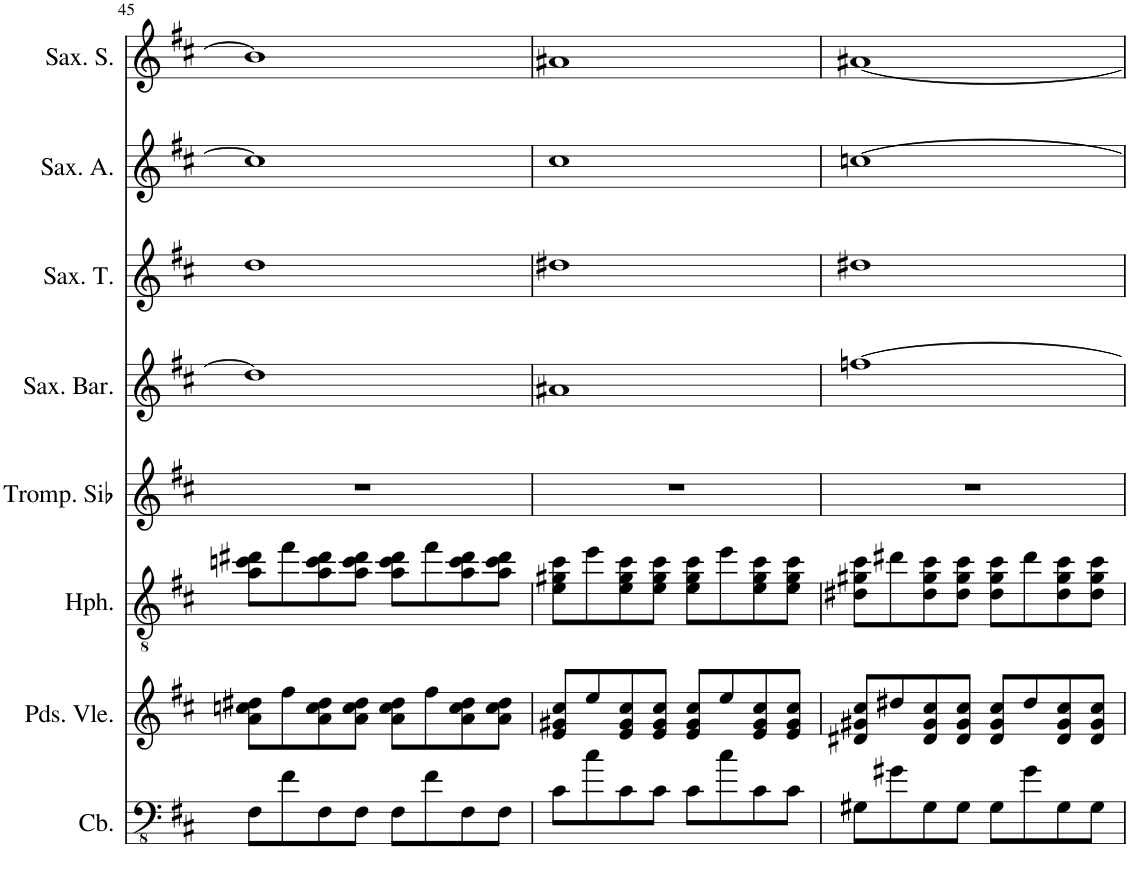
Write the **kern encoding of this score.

**kern	**kern	**kern	**kern	**kern	**kern	**kern	**kern
*part8	*part7	*part6	*part5	*part4	*part3	*part2	*part1
*staff8	*staff7	*staff6	*staff5	*staff4	*staff3	*staff2	*staff1
*I"Contrebasse, Contrabass Accomp	*I"Pardessus de viole, Violin Accomp	*I"Clarinette-Heckelphone, Oboe Accomp	*I"Trompette en Sib, Trumpet Accomp	*I"Saxophone Baryton, Baritone Sax	*I"Saxophone Ténor, Tenor Sax	*I"Saxophone Alto, Alto Sax	*I"Saxophone Soprano, Soprano Sax
*I'Cb.	*I'Pds. Vle.	*I'Hph.	*I'Tromp. Sib	*I'Sax. Bar.	*I'Sax. T.	*I'Sax. A.	*I'Sax. S.
!!LO:PB:g=z
*clefFv4	*clefG2	*clefGv2	*clefG2	*clefG2	*clefG2	*clefG2	*clefG2
*Trd7c12	*	*	*Trd1c2	*Trd12c21	*Trd8c14	*Trd5c9	*Trd1c2
*k[f#c#]	*k[f#c#]	*k[f#c#]	*k[f#c#]	*k[f#c#]	*k[f#c#]	*k[f#c#]	*k[f#c#]
*M4/4	*M4/4	*M4/4	*M4/4	*M4/4	*M4/4	*M4/4	*M4/4
=45	=45	=45	=45	=45	=45	=45	=45
8FF#\L	8a\ 8ccn\ 8dd#X\L	8a\ 8ccn\ 8dd#X\L	1r	1dd#]	1dd	1cc]	1b]
8F#\	8ff#\	8ff#\	.	.	.	.	.
8FF#\	8a\ 8cc\ 8dd#\	8a\ 8cc\ 8dd#\	.	.	.	.	.
8FF#\J	8a\ 8cc\ 8dd#\J	8a\ 8cc\ 8dd#\J	.	.	.	.	.
8FF#\L	8a\ 8cc\ 8dd#\L	8a\ 8cc\ 8dd#\L	.	.	.	.	.
8F#\	8ff#\	8ff#\	.	.	.	.	.
8FF#\	8a\ 8cc\ 8dd#\	8a\ 8cc\ 8dd#\	.	.	.	.	.
8FF#\J	8a\ 8cc\ 8dd#\J	8a\ 8cc\ 8dd#\J	.	.	.	.	.
=46	=46	=46	=46	=46	=46	=46	=46
8C#\L	8e/ 8g#X/ 8cc#/L	8e\ 8g#X\ 8cc#\L	1r	1a#X	1dd#X	1cc#	1a#X
8c#\	8ee/	8ee\	.	.	.	.	.
8C#\	8e/ 8g#/ 8cc#/	8e\ 8g#\ 8cc#\	.	.	.	.	.
8C#\J	8e/ 8g#/ 8cc#/J	8e\ 8g#\ 8cc#\J	.	.	.	.	.
8C#\L	8e/ 8g#/ 8cc#/L	8e\ 8g#\ 8cc#\L	.	.	.	.	.
8c#\	8ee/	8ee\	.	.	.	.	.
8C#\	8e/ 8g#/ 8cc#/	8e\ 8g#\ 8cc#\	.	.	.	.	.
8C#\J	8e/ 8g#/ 8cc#/J	8e\ 8g#\ 8cc#\J	.	.	.	.	.
=47	=47	=47	=47	=47	=47	=47	=47
8GG#X\L	8d#X/ 8g#X/ 8cc#/L	8d#X\ 8g#X\ 8cc#\L	1r	[1ffn	1dd#X	[1ccn	[1a#X
8G#X\	8dd#X/	8dd#X\	.	.	.	.	.
8GG#\	8d#/ 8g#/ 8cc#/	8d#\ 8g#\ 8cc#\	.	.	.	.	.
8GG#\J	8d#/ 8g#/ 8cc#/J	8d#\ 8g#\ 8cc#\J	.	.	.	.	.
8GG#\L	8d#/ 8g#/ 8cc#/L	8d#\ 8g#\ 8cc#\L	.	.	.	.	.
8G#\	8dd#/	8dd#\	.	.	.	.	.
8GG#\	8d#/ 8g#/ 8cc#/	8d#\ 8g#\ 8cc#\	.	.	.	.	.
8GG#\J	8d#/ 8g#/ 8cc#/J	8d#\ 8g#\ 8cc#\J	.	.	.	.	.
=	=	=	=	=	=	=	=
*-	*-	*-	*-	*-	*-	*-	*-
